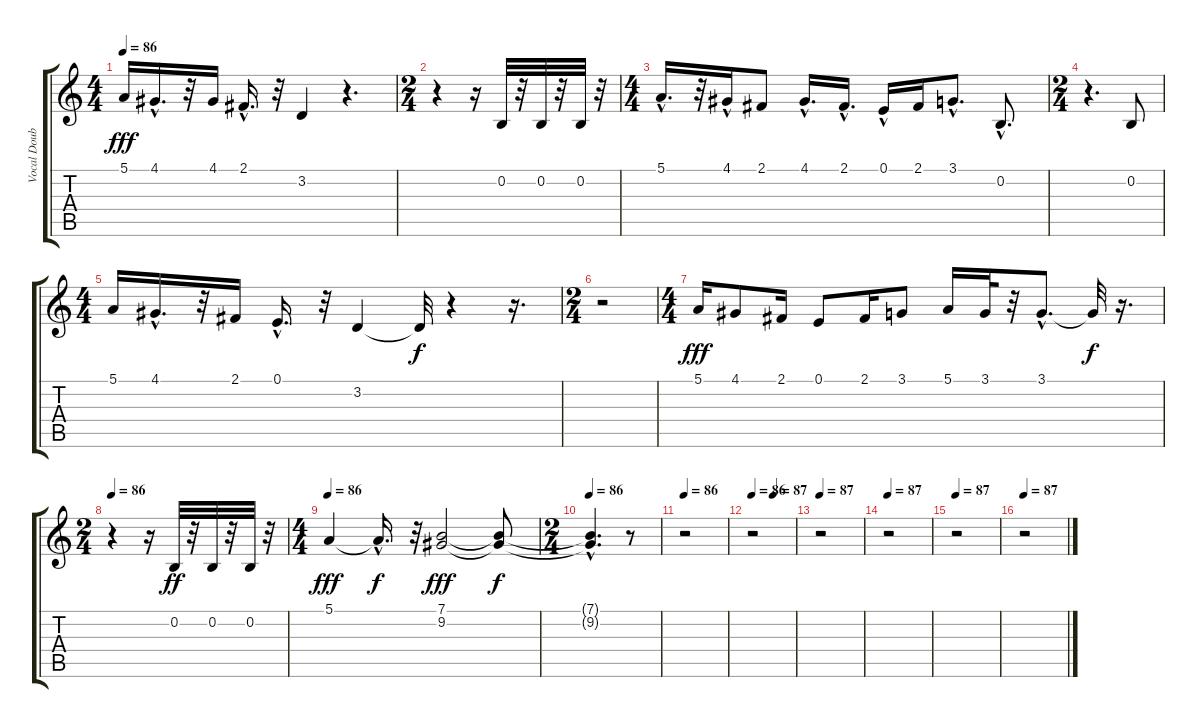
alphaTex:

\track ("Vocal Doubling/Distortion" "Vocal Doub") {instrument lead5charang}
\staff {score tabs}
\tuning (E4 B3 G3 D3 A2 E2) {hide}
\ts (4 4)
\tempo 86
\clef g2
\ks c
5.1.16{dy fff} 4.1{hac}.16{d} r.32 4.1.16 2.1{hac}.16{d} r.32 3.2.4 r.4{d} |
\ts (2 4)
r.4 r.16 0.2.32 r.32 0.2.32 r.32 0.2.32 r.32 |
\ts (4 4)
5.1{hac}.16{d} r.32 4.1{hac}.16 2.1.8 4.1{hac}.16{d} 2.1{hac}.16{d} 0.1{hac}.16 2.1.16 3.1{hac}.8{d} 0.2{hac}.8{d} |
\ts (2 4)
r.4{d} 0.2.8 |
\ts (4 4)
5.1.16 4.1{hac}.16{d} r.32 2.1.16 0.1{hac}.16{d} r.32 3.2.4 3.2{t}.32{dy f} r.4 r.16{d} |
\ts (2 4)
r.2 |
\ts (4 4)
5.1.16{dy fff} 4.1.8 2.1.16 0.1.8 2.1.16 3.1.8 5.1.16 3.1.32 r.32 3.1{hac}.8{d} 3.1{t}.32{dy f} r.16{d} |
\ts (2 4)
\tempo 86
r.4 r.16 0.2.32{dy ff} r.32 0.2.32 r.32 0.2.32 r.32 |
\ts (4 4)
\tempo 86
5.1.4{dy fff} 5.1{hac t}.16{d dy f} r.32 (7.1 9.2).2{dy fff} (7.1{t} 9.2{t}).8{dy f} |
\ts (2 4)
\tempo 86
(7.1{hac t} 9.2{hac t}).4{d} r.8 |
\tempo 86
r.2 |
\tempo 86
\tempo (87 0.5)
r.2 |
\tempo 87
r.2 |
\tempo 87
r.2 |
\tempo 87
r.2 |
\tempo 87
r.2
